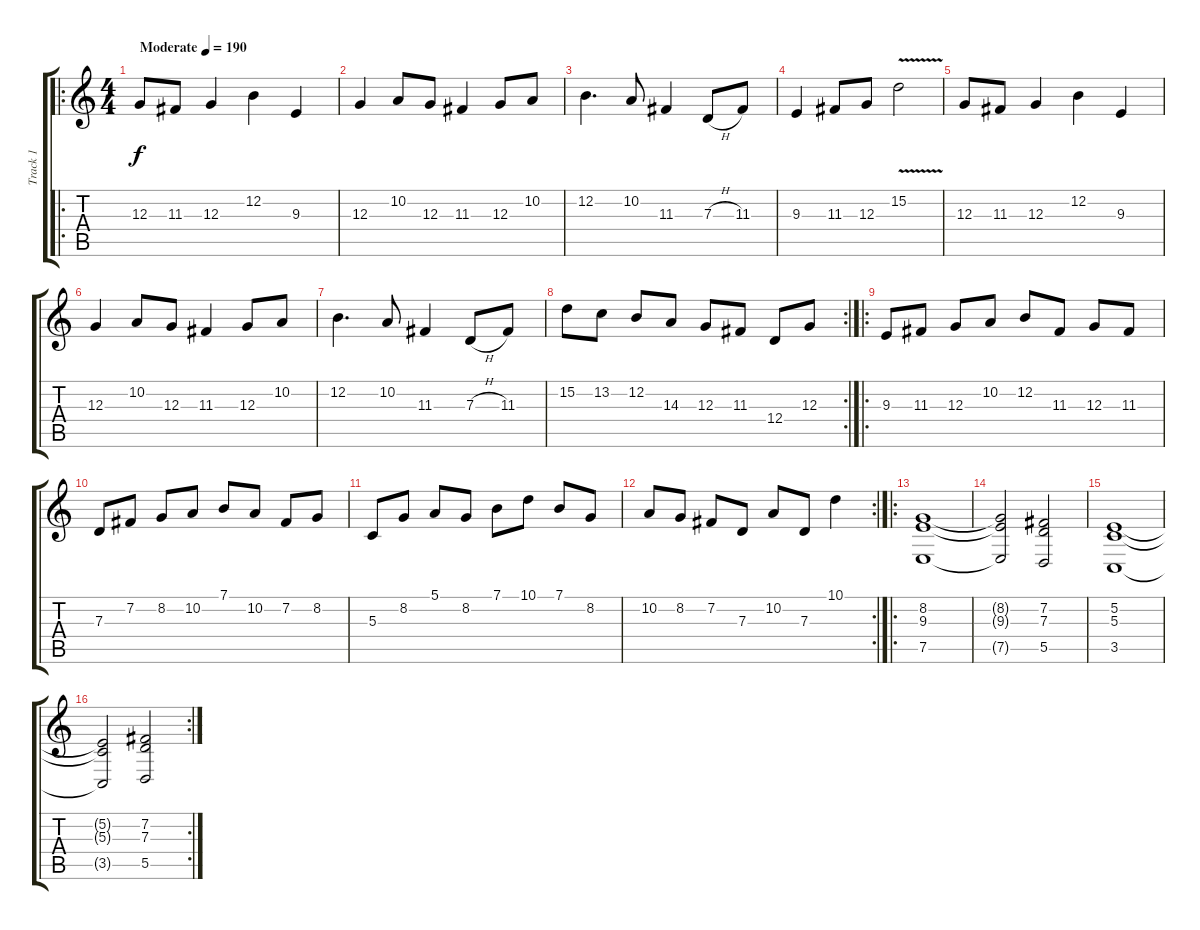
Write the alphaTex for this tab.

\track ("Track 1" "Track 1") {instrument stringensemble1}
\staff {score tabs}
\tuning (E4 B3 G3 D3 A2 E2) {hide}
\ro
\ts (4 4)
\tempo (190 "Moderate")
\clef g2
\ks c
12.3.8{dy f instrument stringensemble1} 11.3.8 12.3.4 12.2.4 9.3.4 |
12.3.4 10.2.8 12.3.8 11.3.4 12.3.8 10.2.8 |
12.2.4{d} 10.2.8 11.3.4 7.3{h}.8 11.3.8 |
9.3.4 11.3.8 12.3.8 15.2{v}.2 |
12.3.8 11.3.8 12.3.4 12.2.4 9.3.4 |
12.3.4 10.2.8 12.3.8 11.3.4 12.3.8 10.2.8 |
12.2.4{d} 10.2.8 11.3.4 7.3{h}.8 11.3.8 |
\rc 2
15.2.8 13.2.8 12.2.8 14.3.8 12.3.8 11.3.8 12.4.8 12.3.8 |
\ro
9.3.8 11.3.8 12.3.8 10.2.8 12.2.8 11.3.8 12.3.8 11.3.8 |
7.3.8 7.2.8 8.2.8 10.2.8 7.1.8 10.2.8 7.2.8 8.2.8 |
5.3.8 8.2.8 5.1.8 8.2.8 7.1.8 10.1.8 7.1.8 8.2.8 |
\rc 2
10.2.8 8.2.8 7.2.8 7.3.8 10.2.8 7.3.8 10.1.4 |
\ro
(8.2 9.3 7.5).1 |
(8.2{t} 9.3{t} 7.5{t}).2 (7.2 7.3 5.5).2 |
(5.2 5.3 3.5).1 |
\rc 2
(5.2{t} 5.3{t} 3.5{t}).2 (7.2 7.3 5.5).2
